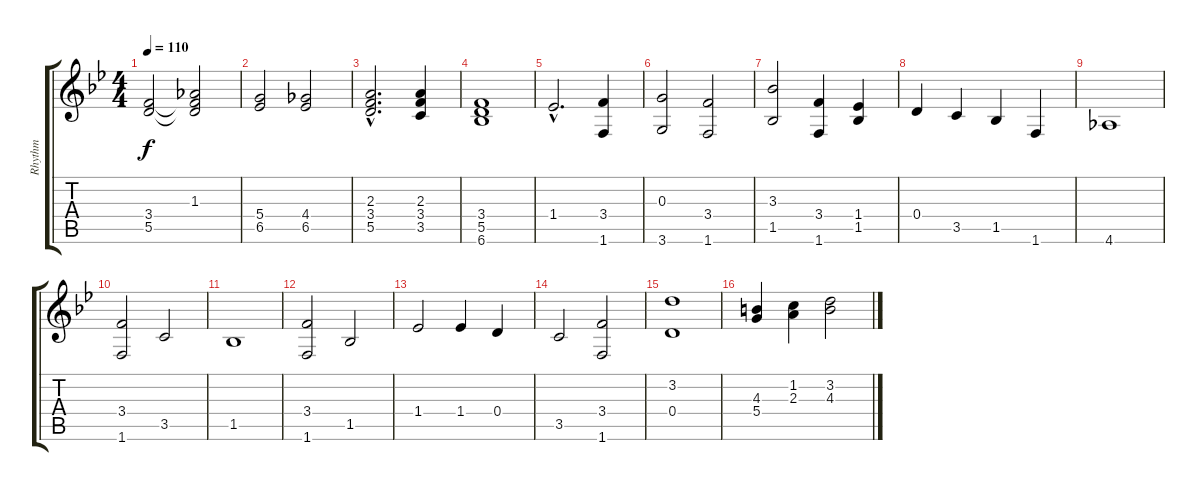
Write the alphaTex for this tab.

\track ("Rhythm" "Rhythm") {instrument acousticguitarsteel}
\staff {score tabs}
\tuning (E4 B3 G3 D3 A2 E2) {hide}
\ts (4 4)
\tempo 110
\clef g2
\ks bb
(3.4 5.5).2{dy f} (1.3 3.4{t} 5.5{t}).2 |
(5.4 6.5).2 (4.4 6.5).2 |
(2.3{hac} 3.4{hac} 5.5{hac}).2{d} (2.3 3.4 3.5).4 |
(3.4 5.5 6.6).1 |
1.4{hac}.2{d} (3.4 1.6).4 |
(0.3 3.6).2 (3.4 1.6).2 |
(3.3 1.5).2 (3.4 1.6).4 (1.4 1.5).4 |
0.4.4 3.5.4 1.5.4 1.6.4 |
4.6.1 |
(3.4 1.6).2 3.5.2 |
1.5.1 |
(3.4 1.6).2 1.5.2 |
1.4.2 1.4.4 0.4.4 |
3.5.2 (3.4 1.6).2 |
(3.2 0.4).1 |
(4.3 5.4).4 (1.2 2.3).4 (3.2 4.3).2
